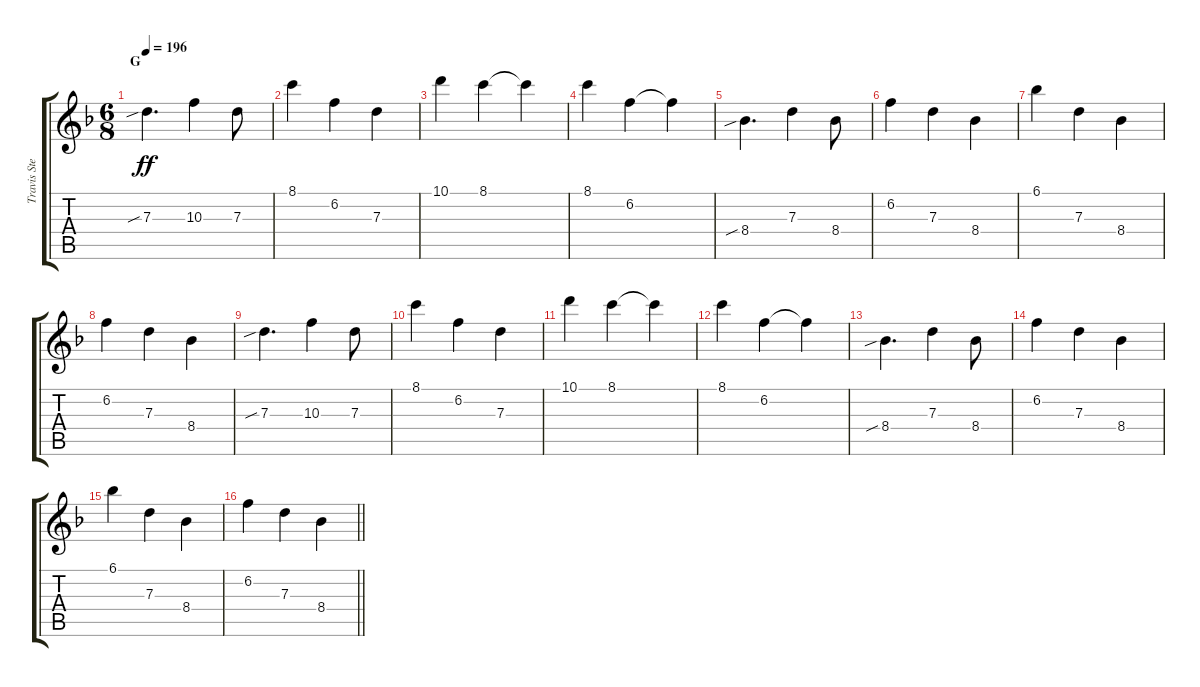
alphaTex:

\track ("Travis Stever - Guitar" "Travis Ste") {instrument distortionguitar}
\staff {score tabs}
\tuning (E4 B3 G3 D3 A2 D2) {hide}
\ts (6 8)
\section ("" "G")
\tempo 196
\clef g2
\ks f
7.3{sib}.4{d dy ff} 10.3.4 7.3.8 |
8.1.4 6.2.4 7.3.4 |
10.1.4 8.1.4 8.1{t}.4 |
8.1.4 6.2.4 6.2{t}.4 |
8.4{sib}.4{d} 7.3.4 8.4.8 |
6.2.4 7.3.4 8.4.4 |
6.1.4 7.3.4 8.4.4 |
6.2.4 7.3.4 8.4.4 |
7.3{sib}.4{d} 10.3.4 7.3.8 |
8.1.4 6.2.4 7.3.4 |
10.1.4 8.1.4 8.1{t}.4 |
8.1.4 6.2.4 6.2{t}.4 |
8.4{sib}.4{d} 7.3.4 8.4.8 |
6.2.4 7.3.4 8.4.4 |
6.1.4 7.3.4 8.4.4 |
\barLineRight lightlight
6.2.4 7.3.4 8.4.4
